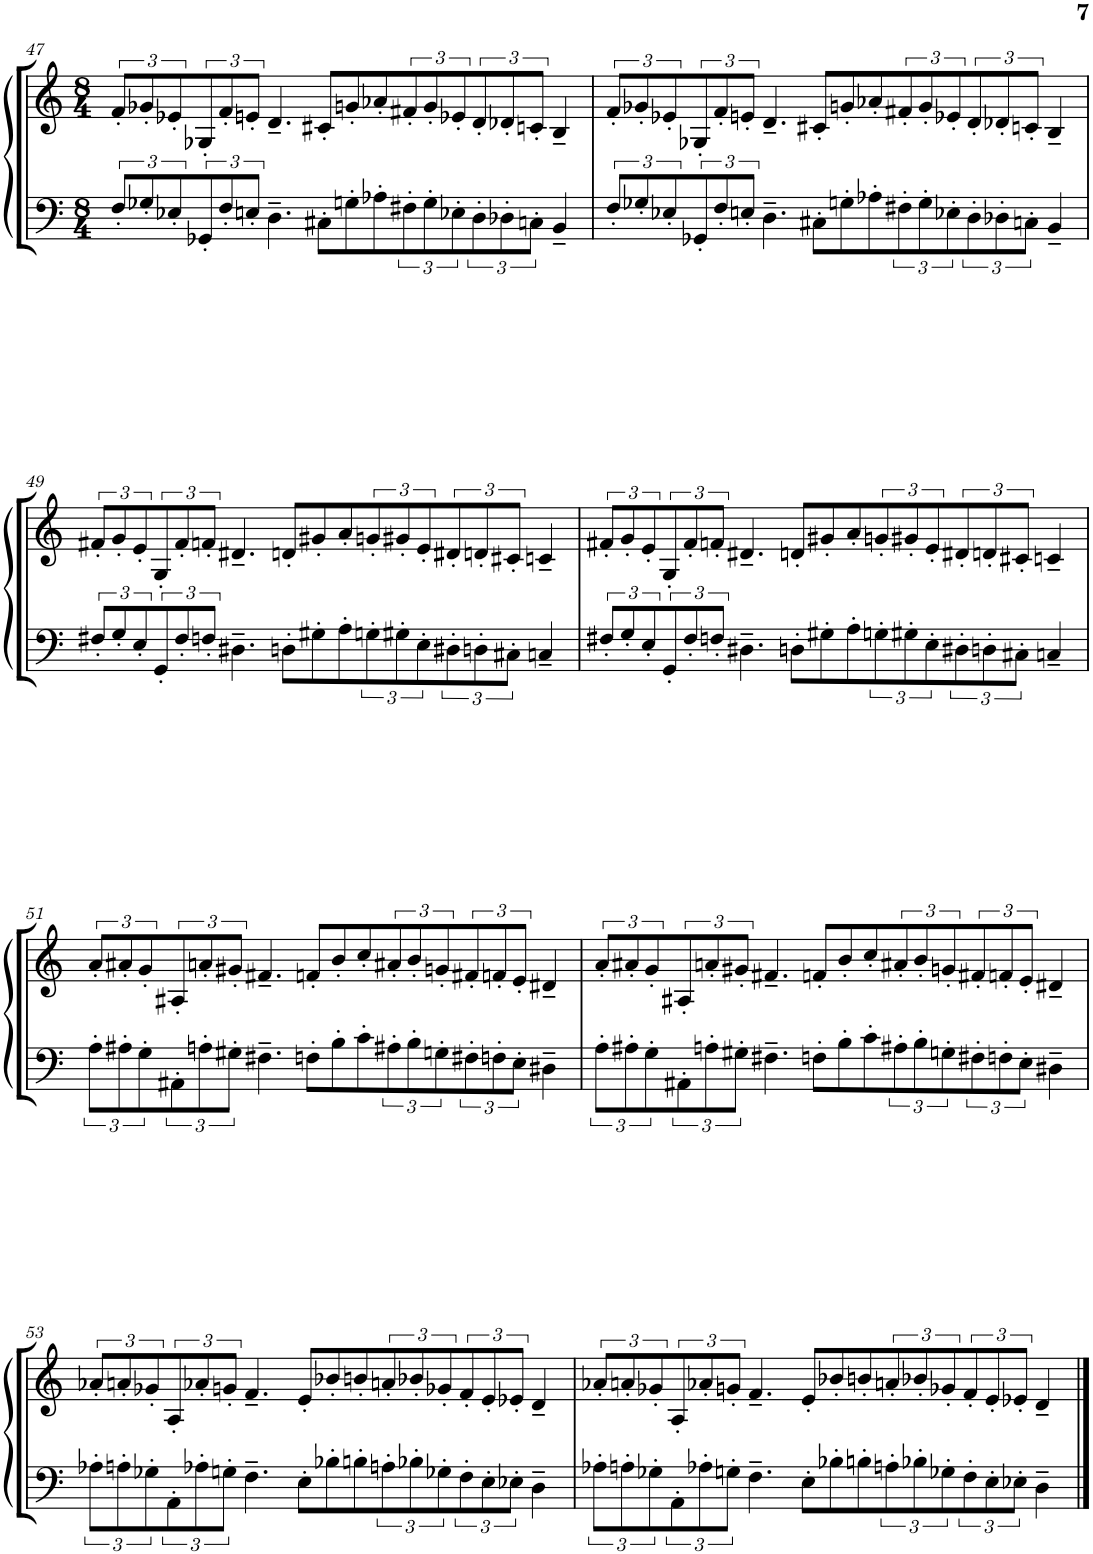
**kern	**kern
*part1	*part1
*staff2	*staff1
*I"Marimba	*
*I'Mrm.	*
!!LO:PB:g=z
*clefF4	*clefG2
*k[]	*k[]
*M8/4	*M8/4
=47	=47
12F'/L	12f'/L
12G-X'/	12g-X'/
12E-X'/	12e-X'/
12GG-X'/	12G-X'/
12F'/	12f'/
12En'/J	12en'/J
4.D~\	4.d~/
8C#X'\L	8c#X'/L
8Gn'\	8gn'/
8A-X'\	8a-X'/
12F#X'\	12f#X'/
12G'\	12g'/
12E-X'\	12e-X'/
12D'\	12d'/
12D-X'\	12d-X'/
12Cn'\J	12cn'/J
4BB~/	4B~/
=48	=48
12F'/L	12f'/L
12G-X'/	12g-X'/
12E-X'/	12e-X'/
12GG-X'/	12G-X'/
12F'/	12f'/
12En'/J	12en'/J
4.D~\	4.d~/
8C#X'\L	8c#X'/L
8Gn'\	8gn'/
8A-X'\	8a-X'/
12F#X'\	12f#X'/
12G'\	12g'/
12E-X'\	12e-X'/
12D'\	12d'/
12D-X'\	12d-X'/
12Cn'\J	12cn'/J
4BB~/	4B~/
!!LO:LB:g=z
=49	=49
12F#X'/L	12f#X'/L
12G'/	12g'/
12E'/	12e'/
12GG'/	12G'/
12F#'/	12f#'/
12Fn'/J	12fn'/J
4.D#X~\	4.d#X~/
8Dn'\L	8dn'/L
8G#X'\	8g#X'/
8A'\	8a'/
12Gn'\	12gn'/
12G#X'\	12g#X'/
12E'\	12e'/
12D#X'\	12d#X'/
12Dn'\	12dn'/
12C#X'\J	12c#X'/J
4Cn~/	4cn~/
=50	=50
12F#X'/L	12f#X'/L
12G'/	12g'/
12E'/	12e'/
12GG'/	12G'/
12F#'/	12f#'/
12Fn'/J	12fn'/J
4.D#X~\	4.d#X~/
8Dn'\L	8dn'/L
8G#X'\	8g#X'/
8A'\	8a'/
12Gn'\	12gn'/
12G#X'\	12g#X'/
12E'\	12e'/
12D#X'\	12d#X'/
12Dn'\	12dn'/
12C#X'\J	12c#X'/J
4Cn~/	4cn~/
!!LO:LB:g=z
=51	=51
12A'\L	12a'/L
12A#X'\	12a#X'/
12G'\	12g'/
12AA#X'\	12A#X'/
12An'\	12an'/
12G#X'\J	12g#X'/J
4.F#X~\	4.f#X~/
8Fn'\L	8fn'/L
8B'\	8b'/
8c'\	8cc'/
12A#X'\	12a#X'/
12B'\	12b'/
12Gn'\	12gn'/
12F#X'\	12f#X'/
12Fn'\	12fn'/
12E'\J	12e'/J
4D#X~\	4d#X~/
=52	=52
12A'\L	12a'/L
12A#X'\	12a#X'/
12G'\	12g'/
12AA#X'\	12A#X'/
12An'\	12an'/
12G#X'\J	12g#X'/J
4.F#X~\	4.f#X~/
8Fn'\L	8fn'/L
8B'\	8b'/
8c'\	8cc'/
12A#X'\	12a#X'/
12B'\	12b'/
12Gn'\	12gn'/
12F#X'\	12f#X'/
12Fn'\	12fn'/
12E'\J	12e'/J
4D#X~\	4d#X~/
!!LO:LB:g=z
=53	=53
12A-X'\L	12a-X'/L
12An'\	12an'/
12G-X'\	12g-X'/
12AA'\	12A'/
12A-X'\	12a-X'/
12Gn'\J	12gn'/J
4.F~\	4.f~/
8E'\L	8e'/L
8B-X'\	8b-X'/
8Bn'\	8bn'/
12An'\	12an'/
12B-X'\	12b-X'/
12G-X'\	12g-X'/
12F'\	12f'/
12E'\	12e'/
12E-X'\J	12e-X'/J
4D~\	4d~/
=54	=54
12A-X'\L	12a-X'/L
12An'\	12an'/
12G-X'\	12g-X'/
12AA'\	12A'/
12A-X'\	12a-X'/
12Gn'\J	12gn'/J
4.F~\	4.f~/
8E'\L	8e'/L
8B-X'\	8b-X'/
8Bn'\	8bn'/
12An'\	12an'/
12B-X'\	12b-X'/
12G-X'\	12g-X'/
12F'\	12f'/
12E'\	12e'/
12E-X'\J	12e-X'/J
4D~\	4d~/
==	==
*-	*-
